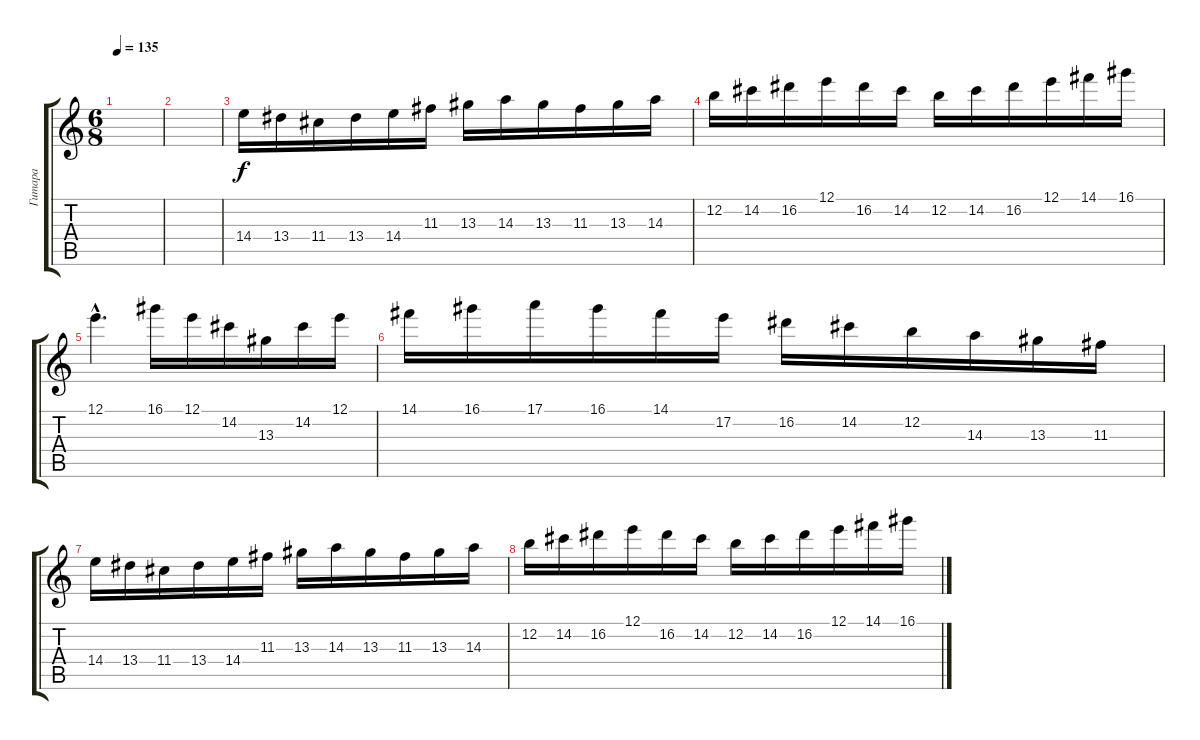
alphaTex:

\track ("Гитара" "Гитара") {instrument overdrivenguitar}
\staff {score tabs}
\tuning (E4 B3 G3 D3 A2 E2) {hide}
\ts (6 8)
\tempo 135
\clef g2
\ks c
|
|
\section ("" "")
14.4.16{volume 11 balance 8} 13.4.16 11.4.16 13.4.16 14.4.16 11.3.16 13.3.16 14.3.16 13.3.16 11.3.16 13.3.16 14.3.16 |
12.2.16 14.2.16 16.2.16 12.1.16 16.2.16 14.2.16 12.2.16 14.2.16 16.2.16 12.1.16 14.1.16 16.1.16 |
12.1{hac}.4{d} 16.1.16 12.1.16 14.2.16 13.3.16 14.2.16 12.1.16 |
14.1.16 16.1.16 17.1.16 16.1.16 14.1.16 17.2.16 16.2.16 14.2.16 12.2.16 14.3.16 13.3.16 11.3.16 |
14.4.16 13.4.16 11.4.16 13.4.16 14.4.16 11.3.16 13.3.16 14.3.16 13.3.16 11.3.16 13.3.16 14.3.16 |
12.2.16 14.2.16 16.2.16 12.1.16 16.2.16 14.2.16 12.2.16 14.2.16 16.2.16 12.1.16 14.1.16 16.1.16
